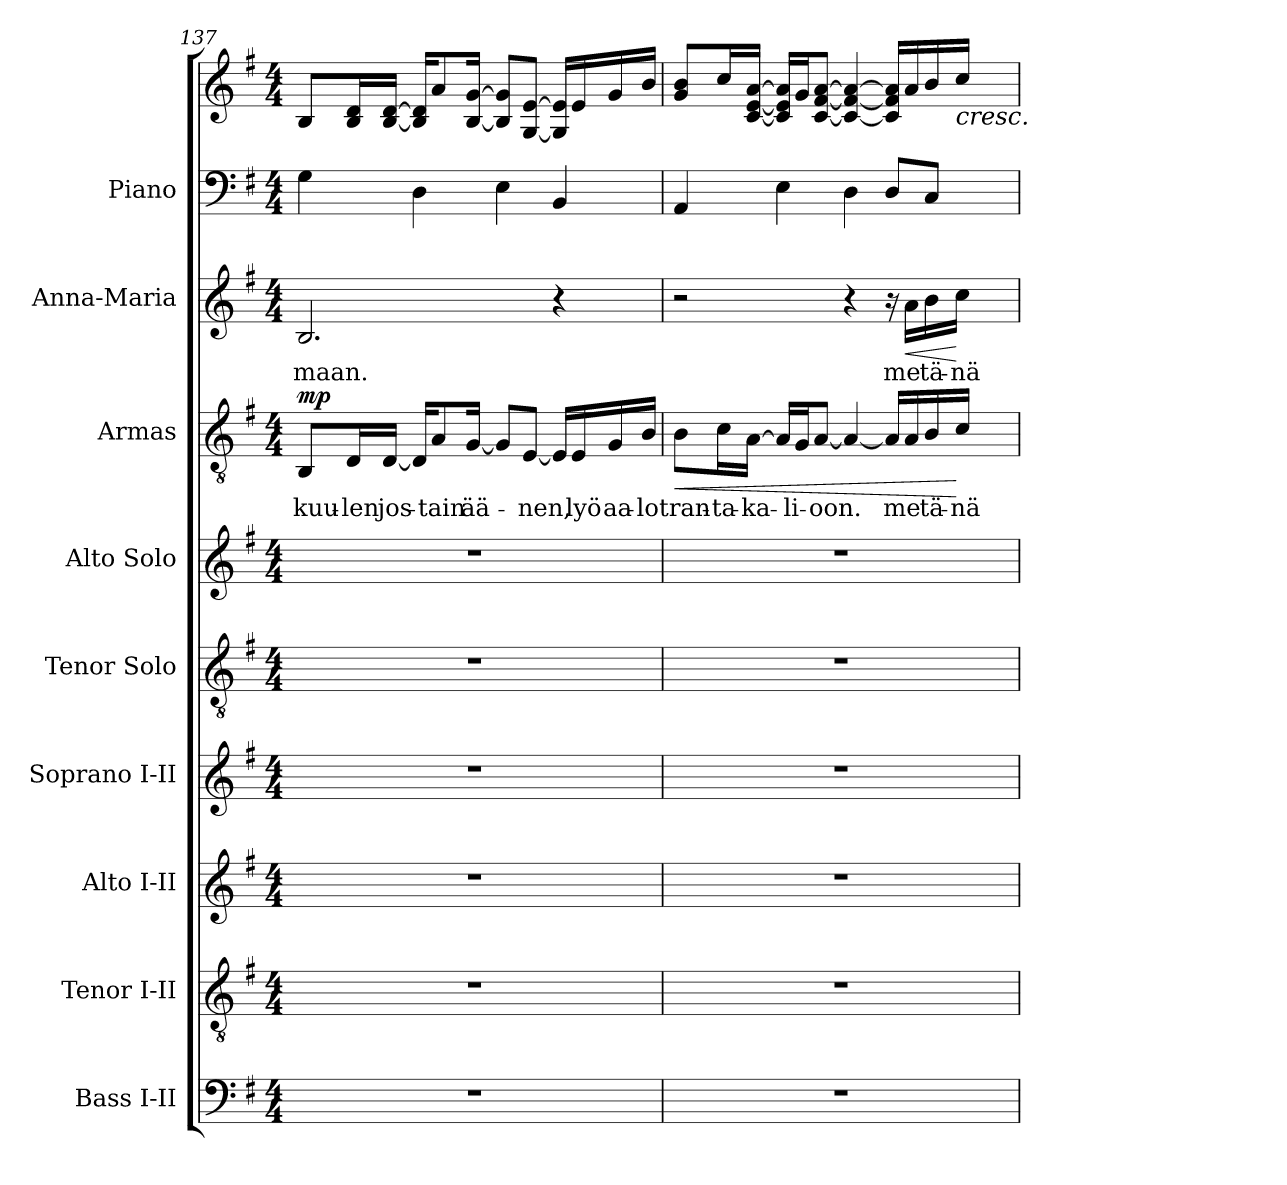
**kern	**kern	**kern	**kern	**kern	**kern	**kern	**text	**dynam	**kern	**text	**dynam	**kern	**kern	**dynam
*part9	*part8	*part7	*part6	*part5	*part4	*part3	*part3	*part3	*part2	*part2	*part2	*part1	*part1	*part1
*staff10	*staff9	*staff8	*staff7	*staff6	*staff5	*staff4	*staff4	*staff4	*staff3	*staff3	*staff3	*staff2	*staff1	*staff1/2
*I"Bass I-II	*I"Tenor I-II	*I"Alto I-II	*I"Soprano I-II	*I"Tenor Solo	*I"Alto Solo	*I"Armas	*	*	*I"Anna-Maria	*	*	*I"Piano	*	*
*I'B.	*I'T.	*I'A.	*I'S.	*I'T. Solo	*I'A. Solo	*I'Armas	*	*	*I'A-M	*	*	*I'Pno.	*	*
*clefF4	*clefGv2	*clefG2	*clefG2	*clefGv2	*clefG2	*clefGv2	*	*	*clefG2	*	*	*clefF4	*clefG2	*
*	*ITrd7c12	*	*	*ITrd7c12	*	*ITrd7c12	*	*	*	*	*	*	*	*
*k[f#]	*k[f#]	*k[f#]	*k[f#]	*k[f#]	*k[f#]	*k[f#]	*	*	*k[f#]	*	*	*k[f#]	*k[f#]	*
*G:	*G:	*G:	*G:	*G:	*G:	*G:	*	*	*G:	*	*	*G:	*G:	*
*M4/4	*M4/4	*M4/4	*M4/4	*M4/4	*M4/4	*M4/4	*	*	*M4/4	*	*	*M4/4	*M4/4	*
=137	=137	=137	=137	=137	=137	=137	=137	=137	=137	=137	=137	=137	=137	=137
!	!	!	!	!	!	!	!LO:LY:b:color=#000000	!	!	!	!	!	!	!
!	!	!	!	!	!	!	!	!	!	!LO:LY:b:color=#000000	!	!	!	!
1r	1r	1r	1r	1r	1r	8BBBi/L	kuu-	mp	2.Bi/	-maan.	.	4Gi\	8Bi/L	.
!	!	!	!	!	!	!	!LO:LY:b:color=#000000	!	!	!	!	!	!	!
.	.	.	.	.	.	16DDi/L	-len	.	.	.	.	.	16Bi/ 16diL	.
!	!	!	!	!	!	!	!LO:LY:b:color=#000000	!	!	!	!	!	!	!
.	.	.	.	.	.	[<16DDi/JJ	jos-	.	.	.	.	.	[<16Bi/ [>16diJJ	.
.	.	.	.	.	.	16DDi/KL]	.	.	.	.	.	4Di\	16Bi/] 16di]KL	.
!	!	!	!	!	!	!	!LO:LY:b:color=#000000	!	!	!	!	!	!	!
.	.	.	.	.	.	8AAi/	-tain	.	.	.	.	.	8ai/	.
!	!	!	!	!	!	!	!LO:LY:b:color=#000000	!	!	!	!	!	!	!
.	.	.	.	.	.	[<16GGi/Jk	ää-	.	.	.	.	.	[<16Bi/ [>16giJk	.
.	.	.	.	.	.	8GGi/L]	.	.	.	.	.	4Ei\	8Bi/] 8gi]L	.
!	!	!	!	!	!	!	!LO:LY:b:color=#000000	!	!	!	!	!	!	!
.	.	.	.	.	.	[<8EEi/J	-nen,	.	.	.	.	.	[<8Gi/ [>8eiJ	.
.	.	.	.	.	.	16EEi/LL]	.	.	4r	.	.	4BBi/	16Gi/] 16ei]LL	.
!	!	!	!	!	!	!	!LO:LY:b:color=#000000	!	!	!	!	!	!	!
.	.	.	.	.	.	16EEi/	lyö	.	.	.	.	.	16ei/	.
!	!	!	!	!	!	!	!LO:LY:b:color=#000000	!	!	!	!	!	!	!
.	.	.	.	.	.	16GGi/	aa-	.	.	.	.	.	16gi/	.
!	!	!	!	!	!	!	!LO:LY:b:color=#000000	!	!	!	!	!	!	!
.	.	.	.	.	.	16BBi/JJ	-lot	.	.	.	.	.	16bi/JJ	.
=138	=138	=138	=138	=138	=138	=138	=138	=138	=138	=138	=138	=138	=138	=138
!	!	!	!	!	!	!	!LO:LY:b:color=#000000	!LO:HP:b	!	!	!	!	!	!
1r	1r	1r	1r	1r	1r	8BBi\L	ran-	<	2r	.	.	4AAi/	8gi/ 8biL	.
!	!	!	!	!	!	!	!LO:LY:b:color=#000000	!	!	!	!	!	!	!
.	.	.	.	.	.	16Ci\L	-ta-	.	.	.	.	.	16cci/L	.
!	!	!	!	!	!	!	!LO:LY:b:color=#000000	!	!	!	!	!	!	!
.	.	.	.	.	.	[>16AAi\JJ	-ka-	.	.	.	.	.	[<16ci/ [<16ei [>16aiJJ	.
.	.	.	.	.	.	16AAi/LL]	.	.	.	.	.	4Ei\	16ci/] 16ei] 16ai]LL	[
!	!	!	!	!	!	!	!LO:LY:b:color=#000000	!	!	!	!	!	!	!
.	.	.	.	.	.	16GGi/J	-li-	.	.	.	.	.	16gi/J	.
!	!	!	!	!	!	!	!LO:LY:b:color=#000000	!	!	!	!	!	!	!
.	.	.	.	.	.	[<8AAi/J	-oon.	.	.	.	.	.	[<8ci/ [<8f#i [>8aiJ	.
.	.	.	.	.	.	4AAi/_<	.	.	4r	.	.	4Di\	4ci/_< 4f#i_< 4ai_>	.
.	.	.	.	.	.	16AAi/LL]	.	.	16r	.	.	8Di/L	16ci/] 16f#i] 16ai]LL	.
!	!	!	!	!	!	!	!LO:LY:b:color=#000000	!	!	!	!	!	!	!
!	!	!	!	!	!	!	!	!	!	!LO:LY:b:color=#000000	!LO:HP:b	!	!	!
.	.	.	.	.	.	16AAi/	me	.	16ai\LL	me	<	.	16ai/	.
!	!	!	!	!	!	!	!LO:LY:b:color=#000000	!	!	!	!	!	!	!
!	!	!	!	!	!	!	!	!	!	!LO:LY:b:color=#000000	!	!	!	!
.	.	.	.	.	.	16BBi/	tä-	.	16bi\	tä-	.	8Ci/J	16bi/	.
!	!	!	!	!	!	!	!LO:LY:b:color=#000000	!	!	!	!	!	!	!
!	!	!	!	!	!	!	!	!	!	!LO:LY:b:color=#000000	!	!	!	!LO:HP:b
.	.	.	.	.	.	16Ci/JJ	-nä	[	16cci\JJ	-nä	[	.	16cci/JJ	<
=	=	=	=	=	=	=	=	=	=	=	=	=	=	=
*-	*-	*-	*-	*-	*-	*-	*-	*-	*-	*-	*-	*-	*-	*-
